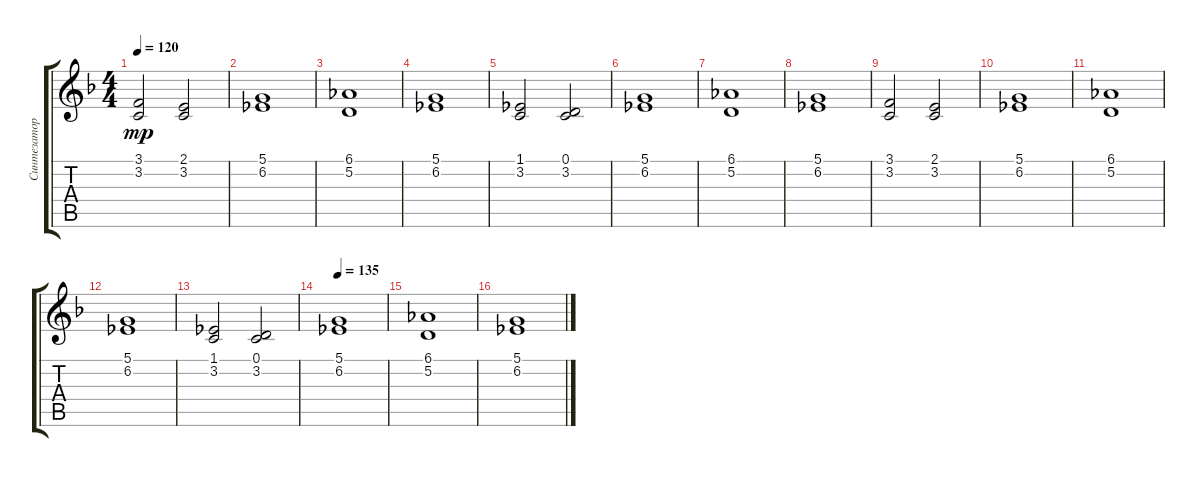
\track ("Синтезатор 3" "Синтезатор") {instrument brasssection}
\staff {score tabs}
\tuning (D4 A3 F3 C3 G2 C2) {hide}
\ts (4 4)
\tempo 120
\clef g2
\ks dminor
(3.1 3.2).2{dy mp} (2.1 3.2).2 |
(5.1 6.2).1 |
(6.1 5.2).1 |
(5.1 6.2).1 |
(1.1 3.2).2 (0.1 3.2).2 |
(5.1 6.2).1 |
(6.1 5.2).1 |
(5.1 6.2).1 |
(3.1 3.2).2 (2.1 3.2).2 |
(5.1 6.2).1 |
(6.1 5.2).1 |
(5.1 6.2).1 |
(1.1 3.2).2 (0.1 3.2).2 |
\tempo 135
(5.1 6.2).1 |
(6.1 5.2).1 |
(5.1 6.2).1
